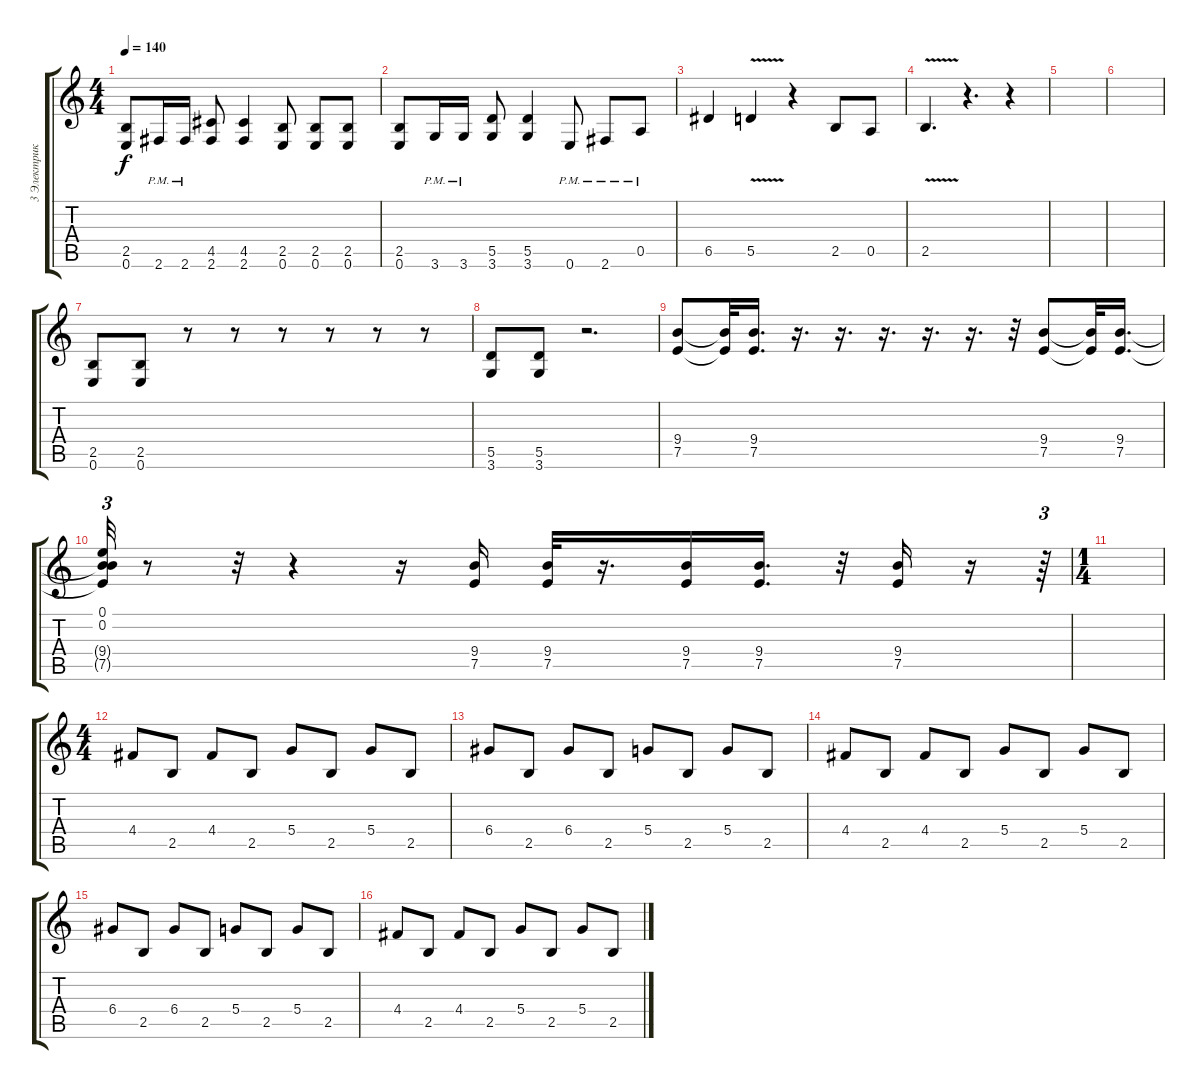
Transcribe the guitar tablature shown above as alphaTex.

\track ("3 Электрик" "3 Электрик") {instrument distortionguitar}
\staff {score tabs}
\tuning (E4 B3 G3 D3 A2 E2) {hide}
\ts (4 4)
\tempo 140
\clef g2
\ks c
(2.5 0.6).8{dy f} 2.6{pm}.16 2.6{pm}.16 (4.5 2.6).8 (4.5 2.6).4 (2.5 0.6).8 (2.5 0.6).8 (2.5 0.6).8 |
(2.5 0.6).8 3.6{pm}.16 3.6{pm}.16 (5.5 3.6).8 (5.5 3.6).4 0.6{pm}.8 2.6{pm}.8 0.5{pm}.8 |
6.5.4 5.5{v}.4 r.4 2.5.8 0.5.8 |
2.5{v}.4{d} r.4{d} r.4 |
|
|
(2.5 0.6).8 (2.5 0.6).8 r.8 r.8 r.8 r.8 r.8 r.8 |
(5.5 3.6).8 (5.5 3.6).8 r.2{d} |
(9.4 7.5).8 (9.4{t} 7.5{t}).32 (9.4 7.5).16{d} r.16{d} r.16{d} r.16{d} r.16{d} r.16{d} r.32 (9.4 7.5).8 (9.4{t} 7.5{t}).32 (9.4 7.5).16{d} |
(0.1 0.2 9.4{t} 7.5{t}).32{tu (3 2)} r.8 r.32 r.4 r.16 (9.4 7.5).16 (9.4 7.5).32 r.16{d} (9.4 7.5).16 (9.4 7.5).16{d} r.32 (9.4 7.5).16 r.16 r.64{tu (3 2)} |
\ts (1 4)
|
\ts (4 4)
4.4.8 2.5.8 4.4.8 2.5.8 5.4.8 2.5.8 5.4.8 2.5.8 |
6.4.8 2.5.8 6.4.8 2.5.8 5.4.8 2.5.8 5.4.8 2.5.8 |
4.4.8 2.5.8 4.4.8 2.5.8 5.4.8 2.5.8 5.4.8 2.5.8 |
6.4.8 2.5.8 6.4.8 2.5.8 5.4.8 2.5.8 5.4.8 2.5.8 |
4.4.8 2.5.8 4.4.8 2.5.8 5.4.8 2.5.8 5.4.8 2.5.8
